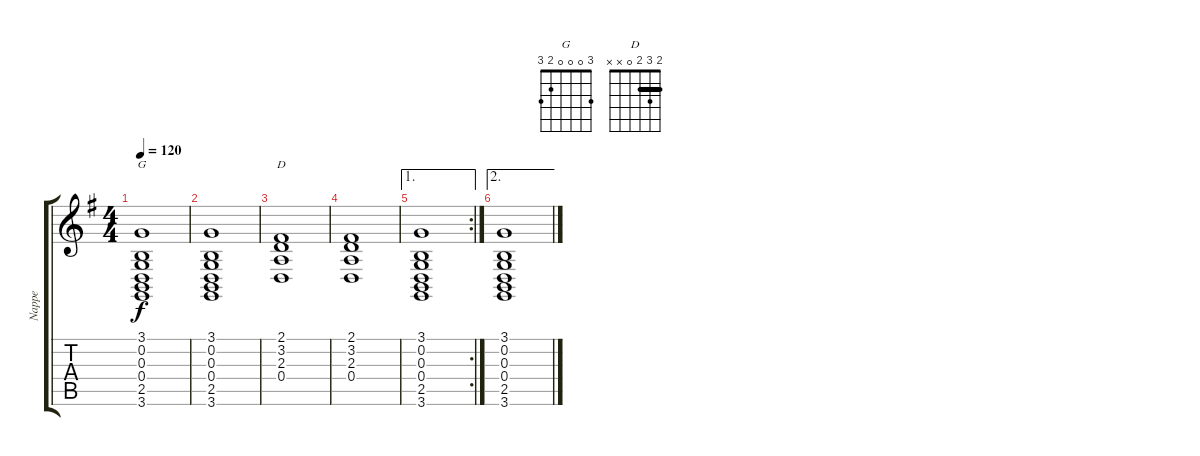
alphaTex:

\track ("Nappe" "Nappe") {mute instrument synthvoice}
\staff {score tabs}
\tuning (E4 B3 G3 D3 A2 E2) {hide}
\chord ("G" 3 0 0 0 2 3)
\chord ("D" 2 3 2 0 x x) {barre 2}
\ts (4 4)
\tempo 120
\clef g2
\ks g
(3.1 0.2 0.3 0.4 2.5 3.6).1{ch "G" dy f} |
(3.1 0.2 0.3 0.4 2.5 3.6).1 |
(2.1 3.2 2.3 0.4).1{ch "D"} |
(2.1 3.2 2.3 0.4).1 |
\ae 1
\rc 2
(3.1 0.2 0.3 0.4 2.5 3.6).1 |
\ae 2
(3.1 0.2 0.3 0.4 2.5 3.6).1
